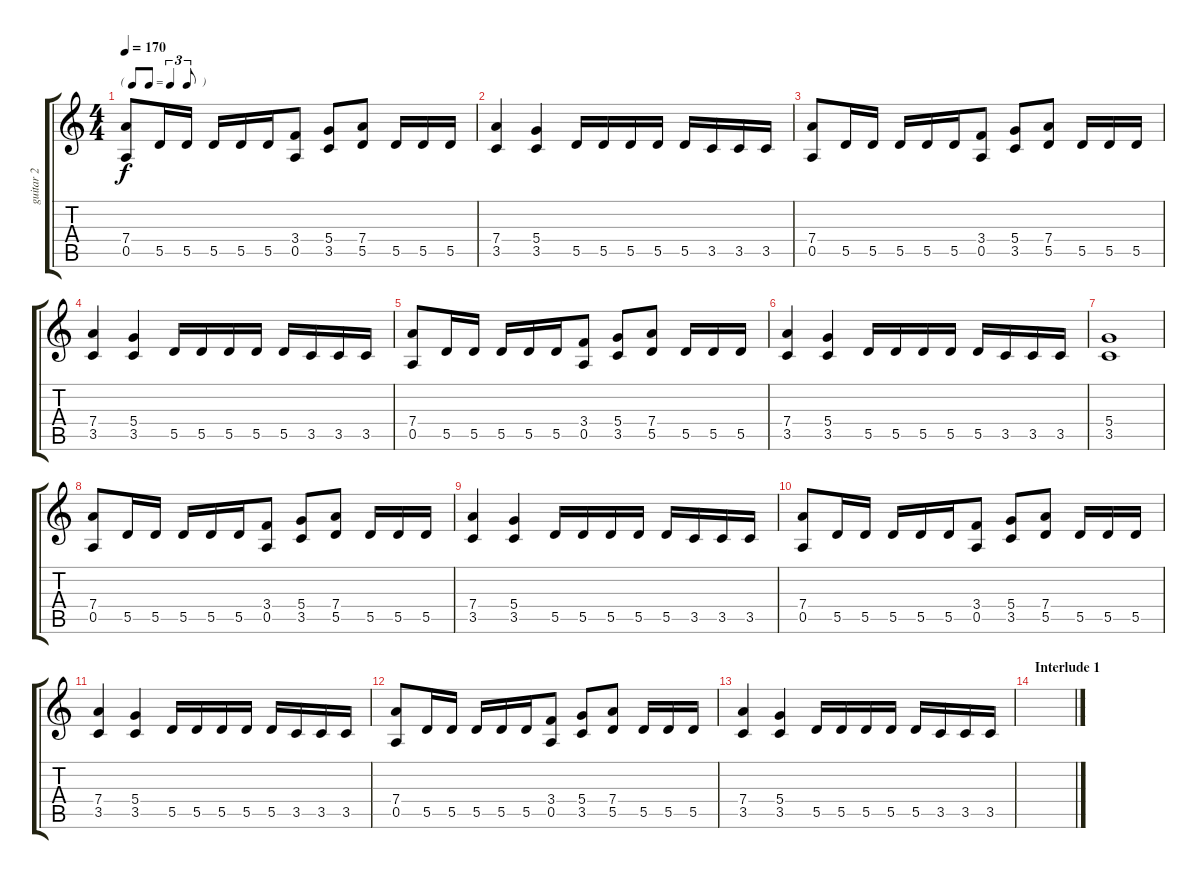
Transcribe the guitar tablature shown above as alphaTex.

\track ("guitar 2" "guitar 2") {instrument distortionguitar}
\staff {score tabs}
\tuning (E4 B3 G3 D3 A2 E2) {hide}
\ts (4 4)
\tf triplet8th
\tempo 170
\clef g2
\ks c
(7.4 0.5).8{dy f} 5.5.16 5.5.16 5.5.16 5.5.16 5.5.16 (3.4 0.5).8 (5.4 3.5).8 (7.4 5.5).8 5.5.16 5.5.16 5.5.16 |
(7.4 3.5).4 (5.4 3.5).4 5.5.16 5.5.16 5.5.16 5.5.16 5.5.16 3.5.16 3.5.16 3.5.16 |
(7.4 0.5).8 5.5.16 5.5.16 5.5.16 5.5.16 5.5.16 (3.4 0.5).8 (5.4 3.5).8 (7.4 5.5).8 5.5.16 5.5.16 5.5.16 |
(7.4 3.5).4 (5.4 3.5).4 5.5.16 5.5.16 5.5.16 5.5.16 5.5.16 3.5.16 3.5.16 3.5.16 |
(7.4 0.5).8 5.5.16 5.5.16 5.5.16 5.5.16 5.5.16 (3.4 0.5).8 (5.4 3.5).8 (7.4 5.5).8 5.5.16 5.5.16 5.5.16 |
(7.4 3.5).4 (5.4 3.5).4 5.5.16 5.5.16 5.5.16 5.5.16 5.5.16 3.5.16 3.5.16 3.5.16 |
(5.4 3.5).1 |
(7.4 0.5).8 5.5.16 5.5.16 5.5.16 5.5.16 5.5.16 (3.4 0.5).8 (5.4 3.5).8 (7.4 5.5).8 5.5.16 5.5.16 5.5.16 |
(7.4 3.5).4 (5.4 3.5).4 5.5.16 5.5.16 5.5.16 5.5.16 5.5.16 3.5.16 3.5.16 3.5.16 |
(7.4 0.5).8 5.5.16 5.5.16 5.5.16 5.5.16 5.5.16 (3.4 0.5).8 (5.4 3.5).8 (7.4 5.5).8 5.5.16 5.5.16 5.5.16 |
(7.4 3.5).4 (5.4 3.5).4 5.5.16 5.5.16 5.5.16 5.5.16 5.5.16 3.5.16 3.5.16 3.5.16 |
(7.4 0.5).8 5.5.16 5.5.16 5.5.16 5.5.16 5.5.16 (3.4 0.5).8 (5.4 3.5).8 (7.4 5.5).8 5.5.16 5.5.16 5.5.16 |
(7.4 3.5).4 (5.4 3.5).4 5.5.16 5.5.16 5.5.16 5.5.16 5.5.16 3.5.16 3.5.16 3.5.16 |
\section ("" "Interlude 1")
